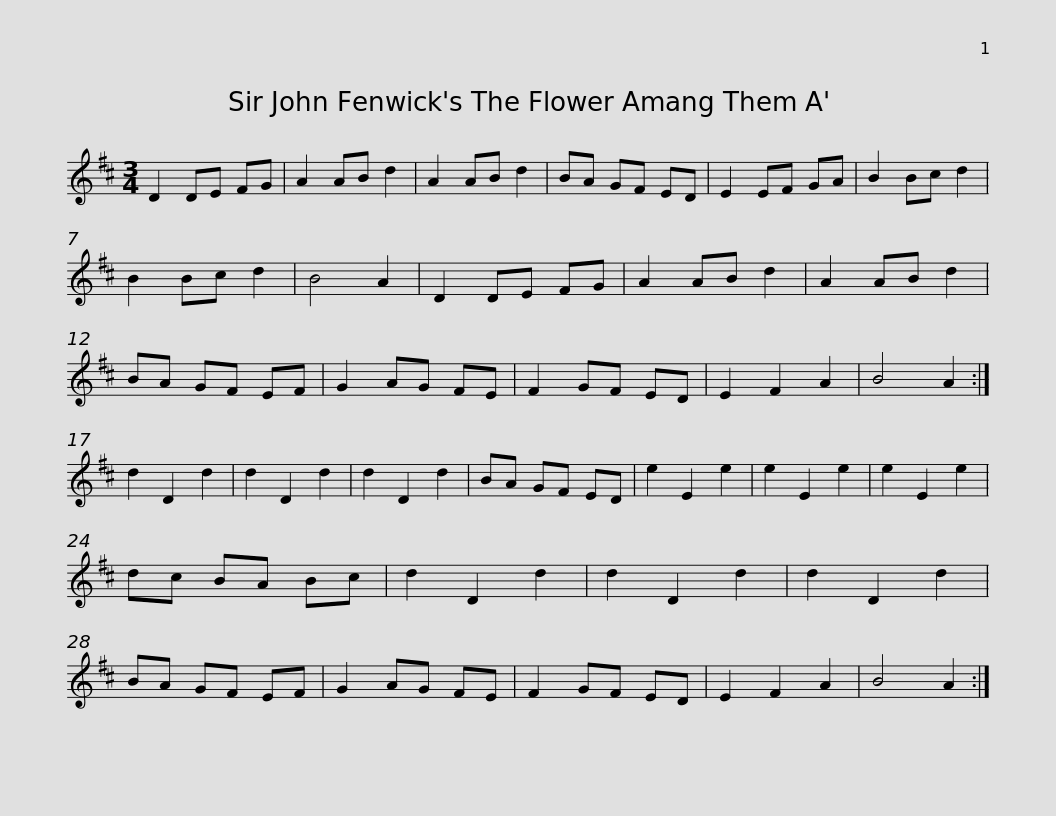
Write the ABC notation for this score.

X:1
L:1/8
M:3/4
I:linebreak $
K:D
V:1 treble
V:1
 D2 DE FG | A2 AB d2 | A2 AB d2 | BA GF ED | E2 EF GA | %5
 B2 Bc d2 | B2 Bc d2 | B4 A2 | D2 DE FG | A2 AB d2 |$ %10
 A2 AB d2 | BA GF EF | G2 AG FE | F2 GF ED | E2 F2 A2 | %15
 B4 A2 :| d2 D2 d2 | d2 D2 d2 | d2 D2 d2 | BA GF ED |$ %20
 e2 E2 e2 | e2 E2 e2 | e2 E2 e2 | dc BA Bc | d2 D2 d2 | %25
 d2 D2 d2 | d2 D2 d2 | BA GF EF | G2 AG FE | F2 GF ED | %30
 E2 F2 A2 |$ B4 A2 :| %32
